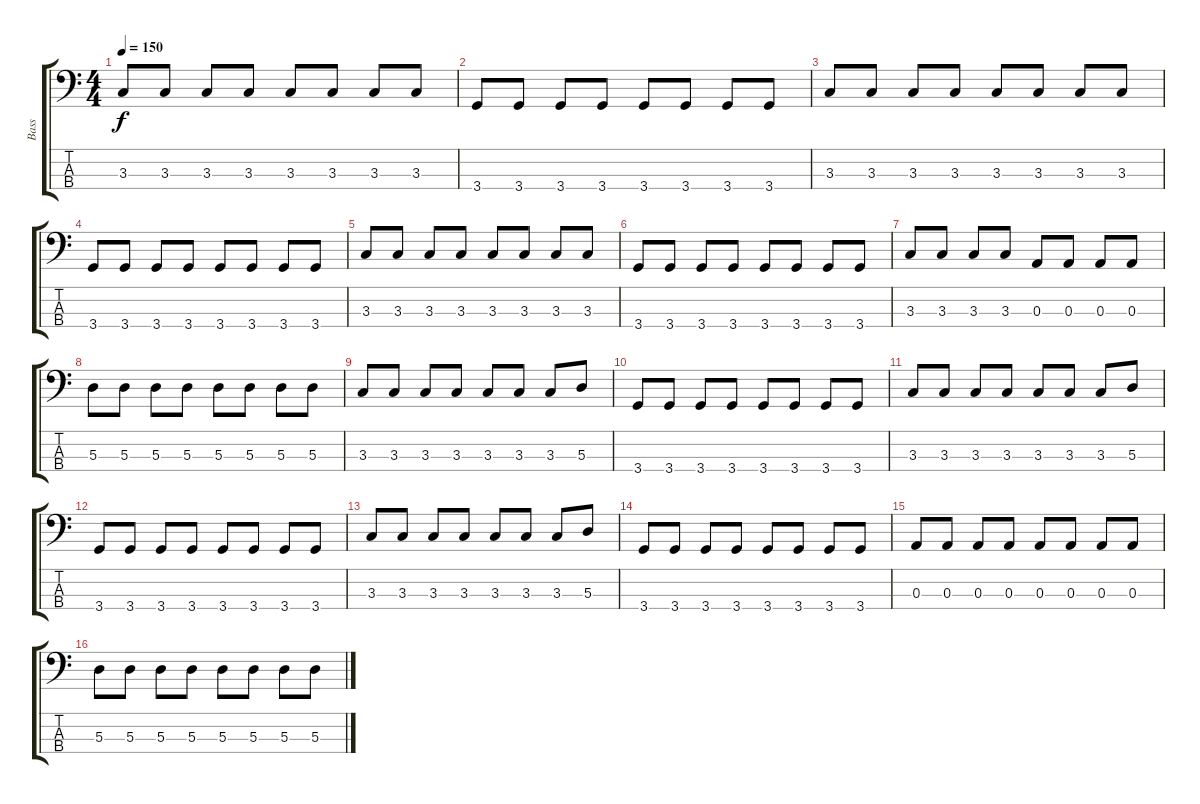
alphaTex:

\track ("Bass" "Bass") {instrument electricbassfinger}
\staff {score tabs}
\tuning (G2 D2 A1 E1) {hide}
\ts (4 4)
\tempo 150
\clef f4
\ks c
3.3.8{dy f} 3.3.8 3.3.8 3.3.8 3.3.8 3.3.8 3.3.8 3.3.8 |
3.4.8 3.4.8 3.4.8 3.4.8 3.4.8 3.4.8 3.4.8 3.4.8 |
3.3.8 3.3.8 3.3.8 3.3.8 3.3.8 3.3.8 3.3.8 3.3.8 |
3.4.8 3.4.8 3.4.8 3.4.8 3.4.8 3.4.8 3.4.8 3.4.8 |
3.3.8 3.3.8 3.3.8 3.3.8 3.3.8 3.3.8 3.3.8 3.3.8 |
3.4.8 3.4.8 3.4.8 3.4.8 3.4.8 3.4.8 3.4.8 3.4.8 |
3.3.8 3.3.8 3.3.8 3.3.8 0.3.8 0.3.8 0.3.8 0.3.8 |
5.3.8 5.3.8 5.3.8 5.3.8 5.3.8 5.3.8 5.3.8 5.3.8 |
3.3.8 3.3.8 3.3.8 3.3.8 3.3.8 3.3.8 3.3.8 5.3.8 |
3.4.8 3.4.8 3.4.8 3.4.8 3.4.8 3.4.8 3.4.8 3.4.8 |
3.3.8 3.3.8 3.3.8 3.3.8 3.3.8 3.3.8 3.3.8 5.3.8 |
3.4.8 3.4.8 3.4.8 3.4.8 3.4.8 3.4.8 3.4.8 3.4.8 |
3.3.8 3.3.8 3.3.8 3.3.8 3.3.8 3.3.8 3.3.8 5.3.8 |
3.4.8 3.4.8 3.4.8 3.4.8 3.4.8 3.4.8 3.4.8 3.4.8 |
0.3.8 0.3.8 0.3.8 0.3.8 0.3.8 0.3.8 0.3.8 0.3.8 |
5.3.8 5.3.8 5.3.8 5.3.8 5.3.8 5.3.8 5.3.8 5.3.8
